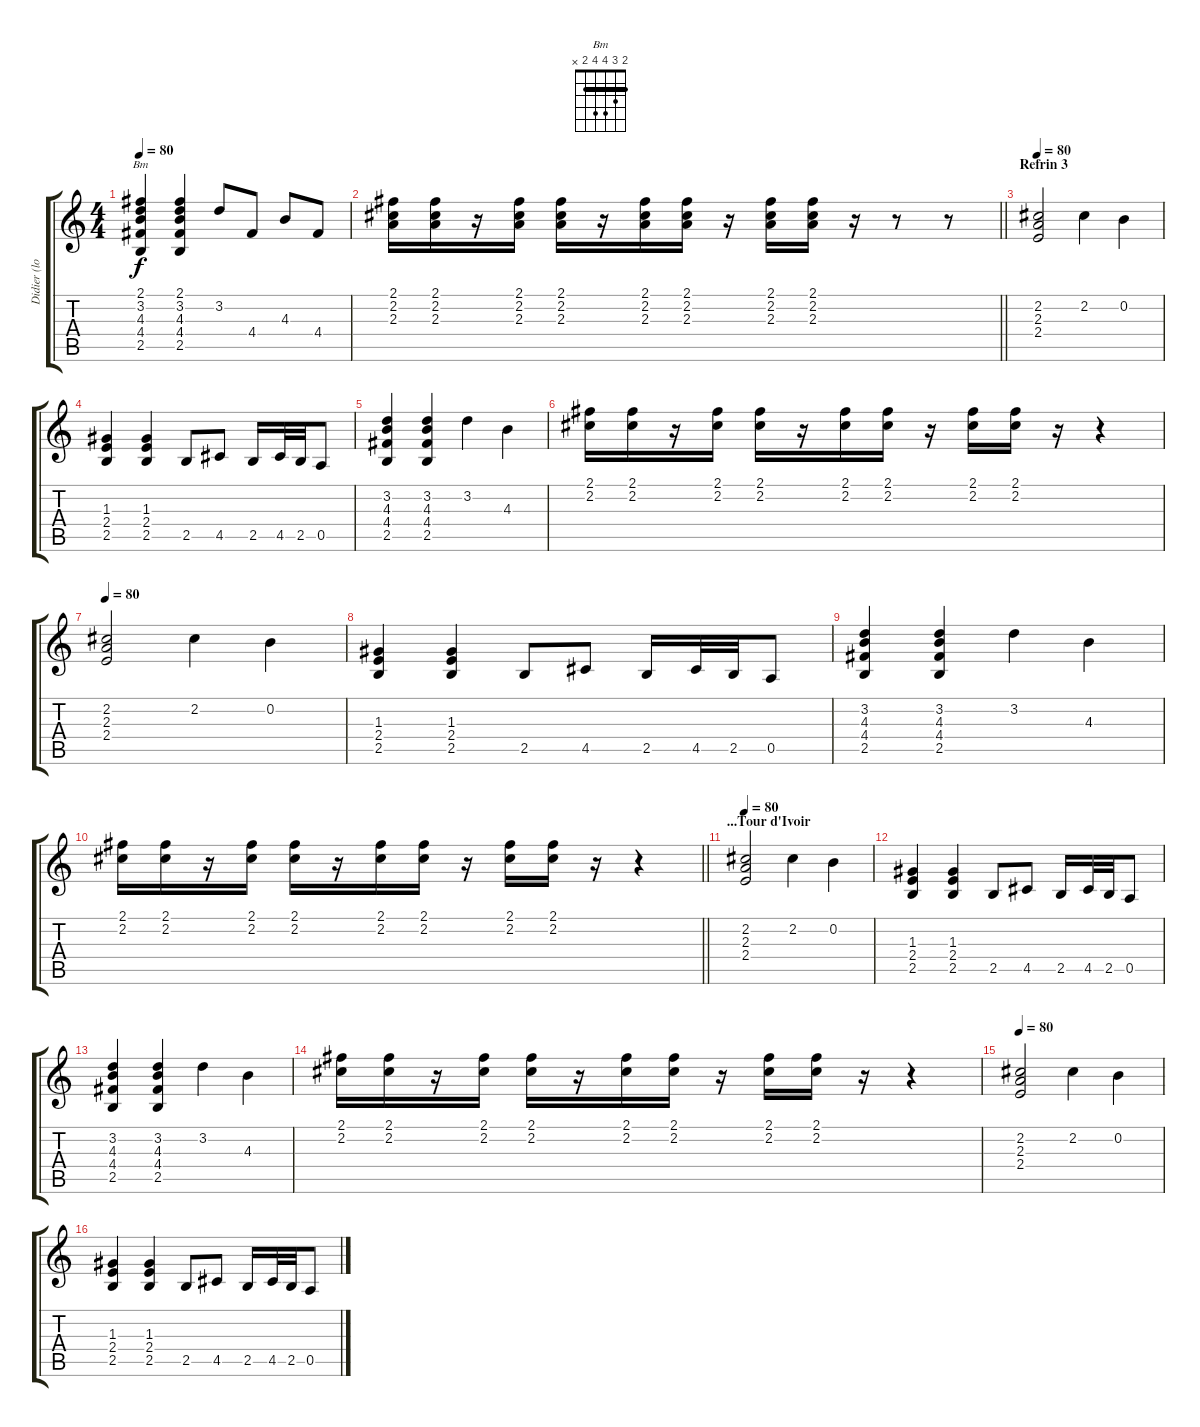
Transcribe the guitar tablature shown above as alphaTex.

\track ("Didier (lors de l'enregistrement)" "Didier (lo") {instrument overdrivenguitar}
\staff {score tabs}
\tuning (E4 B3 G3 D3 A2 E2) {hide}
\chord ("Bm" 2 3 4 4 2 x) {barre 2}
\ts (4 4)
\tempo 80
\clef g2
\ks c
(2.1 3.2 4.3 4.4 2.5).4{ch "Bm" dy f} (2.1 3.2 4.3 4.4 2.5).4 3.2.8 4.4.8 4.3.8 4.4.8 |
\barLineRight lightlight
(2.1 2.2 2.3).16 (2.1 2.2 2.3).16 r.16 (2.1 2.2 2.3).16 (2.1 2.2 2.3).16 r.16 (2.1 2.2 2.3).16 (2.1 2.2 2.3).16 r.16 (2.1 2.2 2.3).16 (2.1 2.2 2.3).16 r.16 r.8 r.8 |
\section ("" "Refrin 3")
\tempo 80
(2.2 2.3 2.4).2{volume 8} 2.2.4 0.2.4 |
(1.3 2.4 2.5).4 (1.3 2.4 2.5).4 2.5.8 4.5.8 2.5.16 4.5.32 2.5.32 0.5.8 |
(3.2 4.3 4.4 2.5).4 (3.2 4.3 4.4 2.5).4 3.2.4 4.3.4 |
(2.1 2.2).16 (2.1 2.2).16 r.16 (2.1 2.2).16 (2.1 2.2).16 r.16 (2.1 2.2).16 (2.1 2.2).16 r.16 (2.1 2.2).16 (2.1 2.2).16 r.16 r.4 |
\tempo 80
(2.2 2.3 2.4).2{volume 8} 2.2.4 0.2.4 |
(1.3 2.4 2.5).4 (1.3 2.4 2.5).4 2.5.8 4.5.8 2.5.16 4.5.32 2.5.32 0.5.8 |
(3.2 4.3 4.4 2.5).4 (3.2 4.3 4.4 2.5).4 3.2.4 4.3.4 |
\barLineRight lightlight
(2.1 2.2).16 (2.1 2.2).16 r.16 (2.1 2.2).16 (2.1 2.2).16 r.16 (2.1 2.2).16 (2.1 2.2).16 r.16 (2.1 2.2).16 (2.1 2.2).16 r.16 r.4 |
\section ("" "...Tour d'Ivoir")
\tempo 80
(2.2 2.3 2.4).2{volume 8} 2.2.4 0.2.4 |
(1.3 2.4 2.5).4 (1.3 2.4 2.5).4 2.5.8 4.5.8 2.5.16 4.5.32 2.5.32 0.5.8 |
(3.2 4.3 4.4 2.5).4 (3.2 4.3 4.4 2.5).4 3.2.4 4.3.4 |
(2.1 2.2).16 (2.1 2.2).16 r.16 (2.1 2.2).16 (2.1 2.2).16 r.16 (2.1 2.2).16 (2.1 2.2).16 r.16 (2.1 2.2).16 (2.1 2.2).16 r.16 r.4 |
\tempo 80
(2.2 2.3 2.4).2{volume 8} 2.2.4 0.2.4 |
(1.3 2.4 2.5).4 (1.3 2.4 2.5).4 2.5.8 4.5.8 2.5.16 4.5.32 2.5.32 0.5.8
